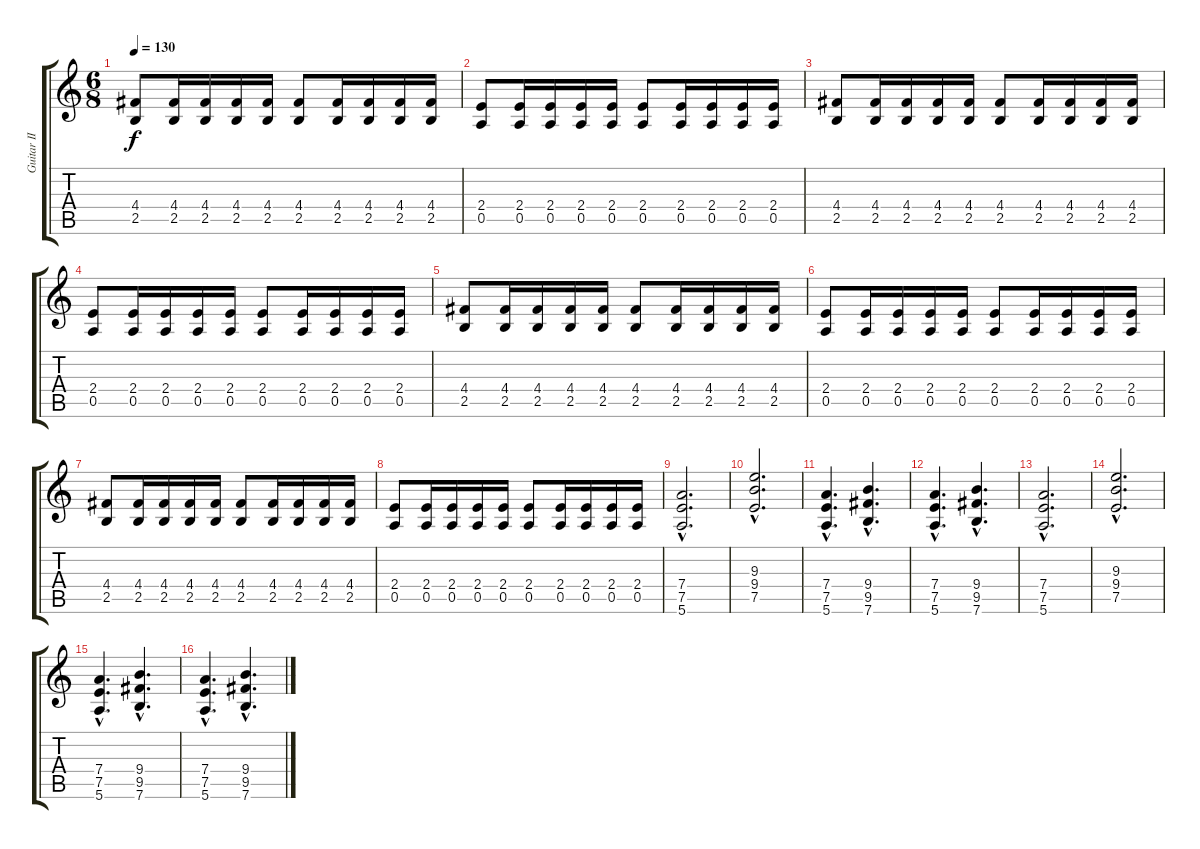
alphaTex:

\track ("Guitar II" "Guitar II") {instrument distortionguitar}
\staff {score tabs}
\tuning (E4 B3 G3 D3 A2 E2) {hide}
\ts (6 8)
\tempo 130
\clef g2
\ks c
(4.4 2.5).8{dy f} (4.4 2.5).16 (4.4 2.5).16 (4.4 2.5).16 (4.4 2.5).16 (4.4 2.5).8 (4.4 2.5).16 (4.4 2.5).16 (4.4 2.5).16 (4.4 2.5).16 |
(2.4 0.5).8 (2.4 0.5).16 (2.4 0.5).16 (2.4 0.5).16 (2.4 0.5).16 (2.4 0.5).8 (2.4 0.5).16 (2.4 0.5).16 (2.4 0.5).16 (2.4 0.5).16 |
(4.4 2.5).8 (4.4 2.5).16 (4.4 2.5).16 (4.4 2.5).16 (4.4 2.5).16 (4.4 2.5).8 (4.4 2.5).16 (4.4 2.5).16 (4.4 2.5).16 (4.4 2.5).16 |
(2.4 0.5).8 (2.4 0.5).16 (2.4 0.5).16 (2.4 0.5).16 (2.4 0.5).16 (2.4 0.5).8 (2.4 0.5).16 (2.4 0.5).16 (2.4 0.5).16 (2.4 0.5).16 |
(4.4 2.5).8 (4.4 2.5).16 (4.4 2.5).16 (4.4 2.5).16 (4.4 2.5).16 (4.4 2.5).8 (4.4 2.5).16 (4.4 2.5).16 (4.4 2.5).16 (4.4 2.5).16 |
(2.4 0.5).8 (2.4 0.5).16 (2.4 0.5).16 (2.4 0.5).16 (2.4 0.5).16 (2.4 0.5).8 (2.4 0.5).16 (2.4 0.5).16 (2.4 0.5).16 (2.4 0.5).16 |
(4.4 2.5).8 (4.4 2.5).16 (4.4 2.5).16 (4.4 2.5).16 (4.4 2.5).16 (4.4 2.5).8 (4.4 2.5).16 (4.4 2.5).16 (4.4 2.5).16 (4.4 2.5).16 |
(2.4 0.5).8 (2.4 0.5).16 (2.4 0.5).16 (2.4 0.5).16 (2.4 0.5).16 (2.4 0.5).8 (2.4 0.5).16 (2.4 0.5).16 (2.4 0.5).16 (2.4 0.5).16 |
(7.4{hac} 7.5{hac} 5.6{hac}).2{d volume 10} |
(9.3{hac} 9.4{hac} 7.5{hac}).2{d} |
(7.4{hac} 7.5{hac} 5.6{hac}).4{d} (9.4{hac} 9.5{hac} 7.6{hac}).4{d} |
(7.4{hac} 7.5{hac} 5.6{hac}).4{d} (9.4{hac} 9.5{hac} 7.6{hac}).4{d} |
(7.4{hac} 7.5{hac} 5.6{hac}).2{d} |
(9.3{hac} 9.4{hac} 7.5{hac}).2{d} |
(7.4{hac} 7.5{hac} 5.6{hac}).4{d} (9.4{hac} 9.5{hac} 7.6{hac}).4{d} |
(7.4{hac} 7.5{hac} 5.6{hac}).4{d} (9.4{hac} 9.5{hac} 7.6{hac}).4{d}
